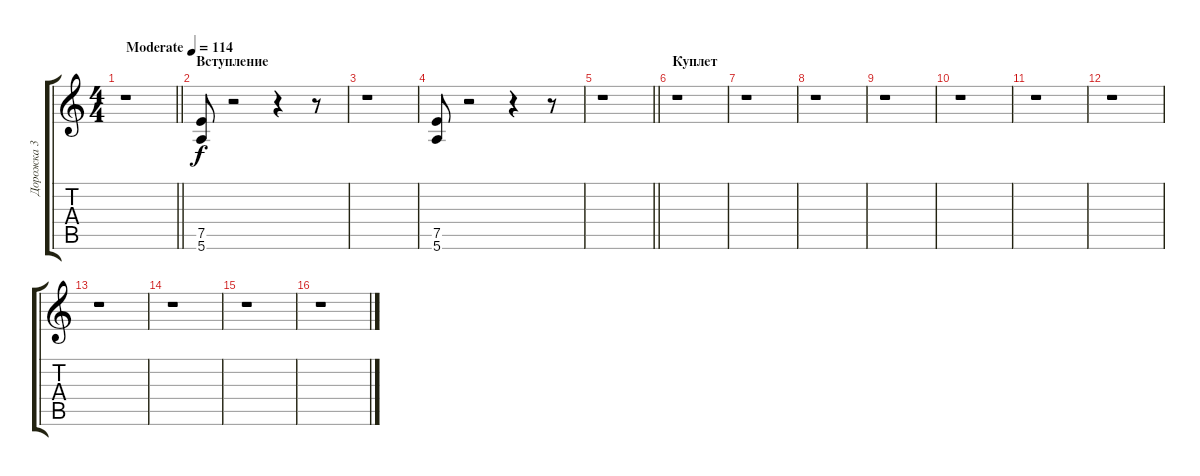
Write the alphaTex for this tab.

\track ("Дорожка 3" "Дорожка 3") {instrument overdrivenguitar}
\staff {score tabs}
\tuning (E4 B3 G3 D3 A2 E2) {hide}
\ts (4 4)
\tempo (114 "Moderate")
\clef g2
\barLineRight lightlight
\ks c
r.1{dy f instrument overdrivenguitar} |
\section ("" "Вступление")
(7.5 5.6).8 r.2 r.4 r.8 |
r.1 |
(7.5 5.6).8 r.2 r.4 r.8 |
\barLineRight lightlight
r.1 |
\section ("" "Куплет")
r.1 |
r.1 |
r.1 |
r.1 |
r.1 |
r.1 |
r.1 |
r.1 |
r.1 |
r.1 |
r.1
